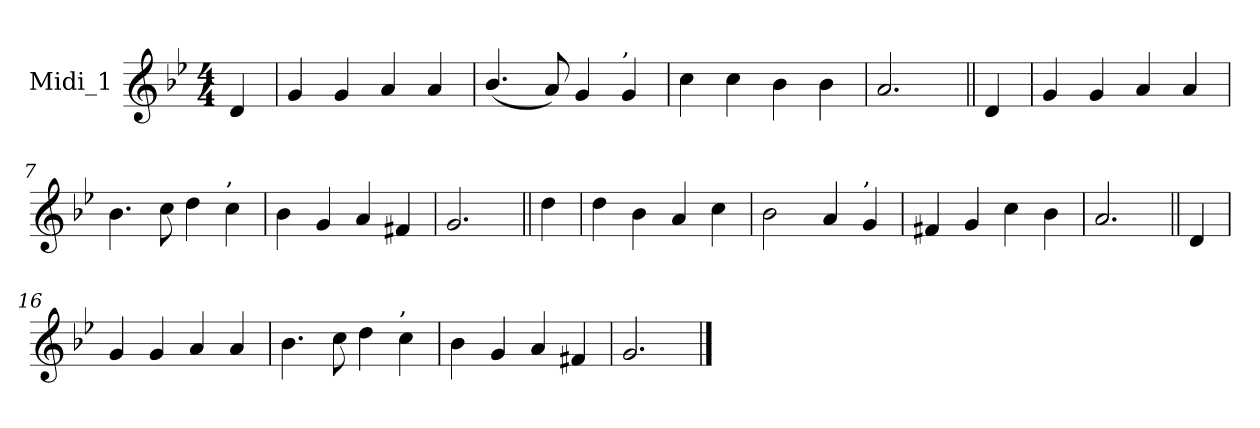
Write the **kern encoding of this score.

**kern
*part1
*staff1
*I"Midi_1
*clefG2
*k[b-e-]
*B-:
*M4/4
=
4d
=1
4g
4g
4a
4a
=2
(<4.b-/
8a)
4g
!LO:TX:a:t=,
4g
=3
4cc
4cc
4b-
4b-
=4
2.a
!!LO:LB:g=z
=5||
4d
=6
4g
4g
4a
4a
=7
4.b-
8cc
4dd
!LO:TX:a:t=,
4cc
=8
4b-
4g
4a
4f#X
=9
2.g
!!LO:LB:g=z
=10||
4dd
=11
4dd
4b-
4a
4cc
=12
2b-
4a
!LO:TX:a:t=,
4g
=13
4f#X
4g
4cc
4b-
=14
2.a
!!LO:LB:g=z
=15||
4d
=16
4g
4g
4a
4a
=17
4.b-
8cc
4dd
!LO:TX:a:t=,
4cc
=18
4b-
4g
4a
4f#X
=19
2.g
==
*-
